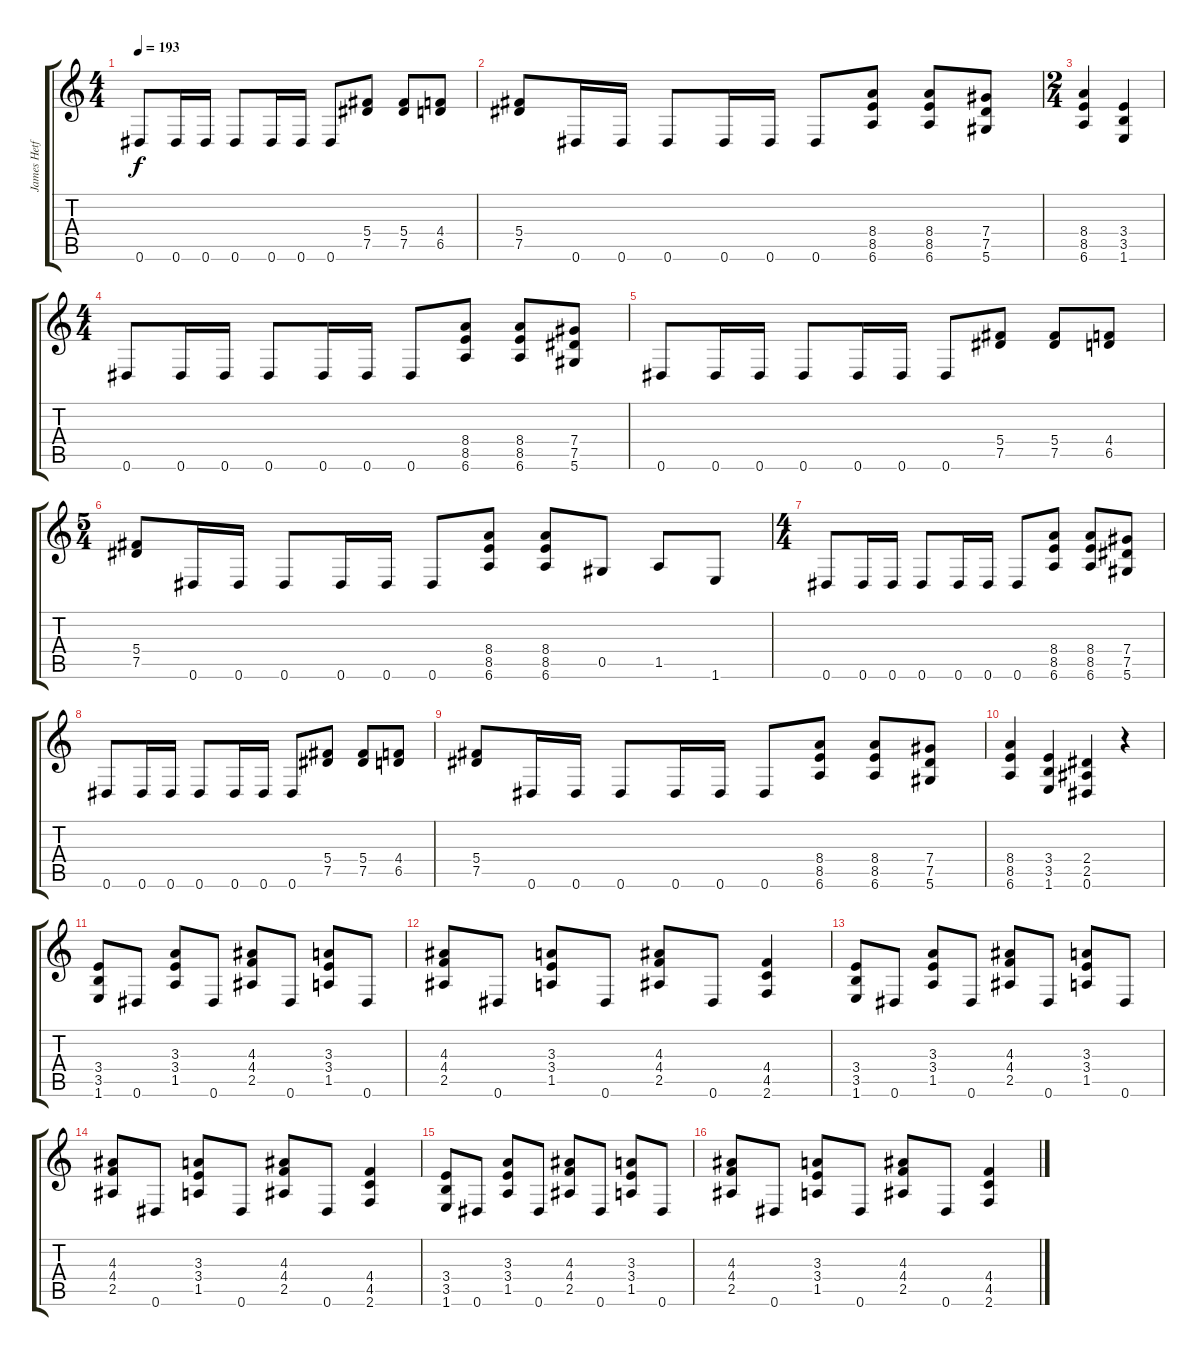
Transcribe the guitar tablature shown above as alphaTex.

\track ("James Hetfield" "James Hetf") {instrument distortionguitar}
\staff {score tabs}
\tuning (Eb4 Bb3 Gb3 Db3 Ab2 Eb2) {hide}
\ts (4 4)
\tempo 193
\clef g2
\ks c
0.6.8{dy f} 0.6.16 0.6.16 0.6.8 0.6.16 0.6.16 0.6.8 (5.4 7.5).8 (5.4 7.5).8 (4.4 6.5).8 |
(5.4 7.5).8 0.6.16 0.6.16 0.6.8 0.6.16 0.6.16 0.6.8 (8.4 8.5 6.6).8 (8.4 8.5 6.6).8 (7.4 7.5 5.6).8 |
\ts (2 4)
(8.4 8.5 6.6).4 (3.4 3.5 1.6).4 |
\ts (4 4)
0.6.8 0.6.16 0.6.16 0.6.8 0.6.16 0.6.16 0.6.8 (8.4 8.5 6.6).8 (8.4 8.5 6.6).8 (7.4 7.5 5.6).8 |
0.6.8 0.6.16 0.6.16 0.6.8 0.6.16 0.6.16 0.6.8 (5.4 7.5).8 (5.4 7.5).8 (4.4 6.5).8 |
\ts (5 4)
(5.4 7.5).8 0.6.16 0.6.16 0.6.8 0.6.16 0.6.16 0.6.8 (8.4 8.5 6.6).8 (8.4 8.5 6.6).8 0.5.8 1.5.8 1.6.8 |
\ts (4 4)
0.6.8 0.6.16 0.6.16 0.6.8 0.6.16 0.6.16 0.6.8 (8.4 8.5 6.6).8 (8.4 8.5 6.6).8 (7.4 7.5 5.6).8 |
0.6.8 0.6.16 0.6.16 0.6.8 0.6.16 0.6.16 0.6.8 (5.4 7.5).8 (5.4 7.5).8 (4.4 6.5).8 |
(5.4 7.5).8 0.6.16 0.6.16 0.6.8 0.6.16 0.6.16 0.6.8 (8.4 8.5 6.6).8 (8.4 8.5 6.6).8 (7.4 7.5 5.6).8 |
(8.4 8.5 6.6).4 (3.4 3.5 1.6).4 (2.4 2.5 0.6).4 r.4 |
(3.4 3.5 1.6).8 0.6.8 (3.3 3.4 1.5).8 0.6.8 (4.3 4.4 2.5).8 0.6.8 (3.3 3.4 1.5).8 0.6.8 |
(4.3 4.4 2.5).8 0.6.8 (3.3 3.4 1.5).8 0.6.8 (4.3 4.4 2.5).8 0.6.8 (4.4 4.5 2.6).4 |
(3.4 3.5 1.6).8 0.6.8 (3.3 3.4 1.5).8 0.6.8 (4.3 4.4 2.5).8 0.6.8 (3.3 3.4 1.5).8 0.6.8 |
(4.3 4.4 2.5).8 0.6.8 (3.3 3.4 1.5).8 0.6.8 (4.3 4.4 2.5).8 0.6.8 (4.4 4.5 2.6).4 |
(3.4 3.5 1.6).8 0.6.8 (3.3 3.4 1.5).8 0.6.8 (4.3 4.4 2.5).8 0.6.8 (3.3 3.4 1.5).8 0.6.8 |
(4.3 4.4 2.5).8 0.6.8 (3.3 3.4 1.5).8 0.6.8 (4.3 4.4 2.5).8 0.6.8 (4.4 4.5 2.6).4
